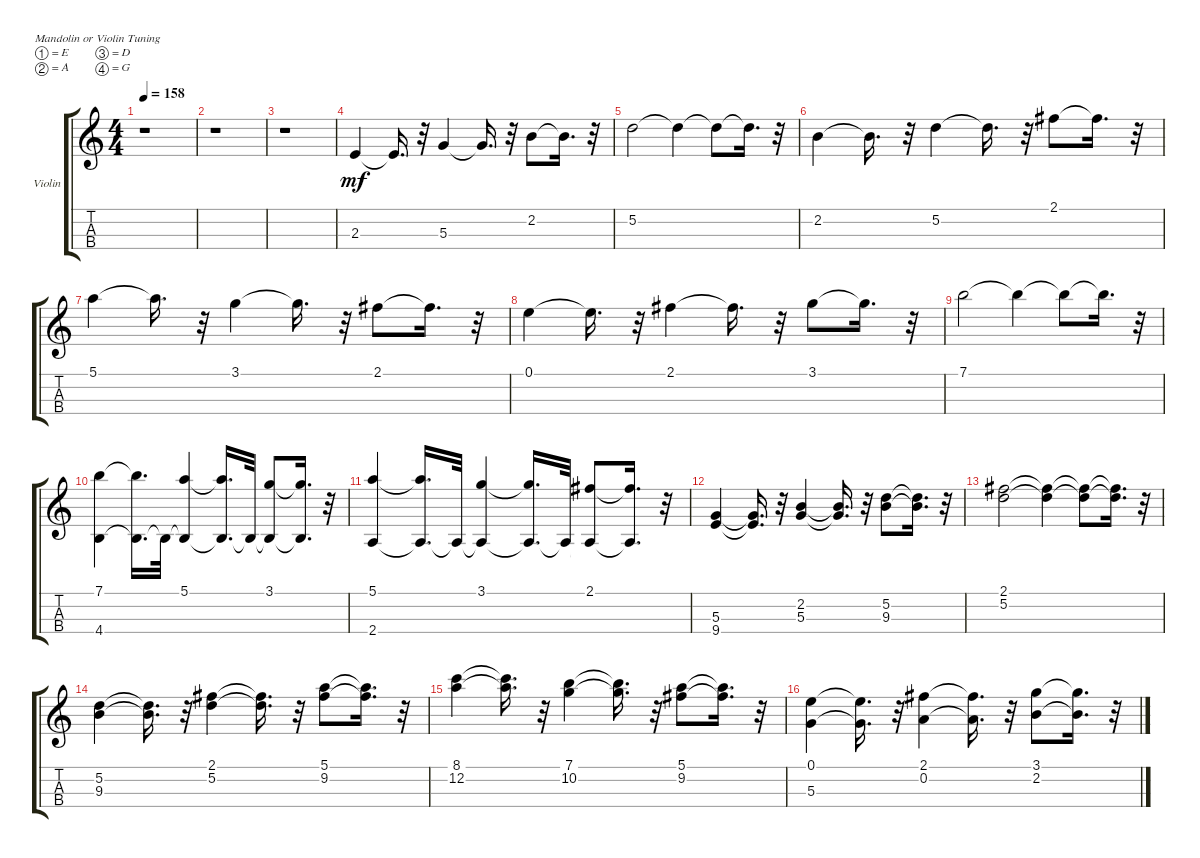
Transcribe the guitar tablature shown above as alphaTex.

\bracketExtendMode groupsimilarinstruments
\firstSystemTrackNameOrientation horizontal
\otherSystemsTrackNameOrientation horizontal
\track ("" "Violin") {instrument violin}
\staff {score tabs}
\tuning (E5 A4 D4 G3)
\ts (4 4)
\tempo 158
\clef g2
\ks c
r.1{dy mf} |
r.1 |
r.1 |
2.3.4 2.3{t}.16{d} r.32 5.3.4 5.3{t}.16{d} r.32 2.2.8 2.2{t}.16{d} r.32 |
5.2.2 5.2{t}.4 5.2{t}.8 5.2{t}.16{d} r.32 |
2.2.4 2.2{t}.16{d} r.32 5.2.4 5.2{t}.16{d} r.32 2.1.8 2.1{t}.16{d} r.32 |
5.1.4 5.1{t}.16{d} r.32 3.1.4 3.1{t}.16{d} r.32 2.1.8 2.1{t}.16{d} r.32 |
0.1.4 0.1{t}.16{d} r.32 2.1.4 2.1{t}.16{d} r.32 3.1.8 3.1{t}.16{d} r.32 |
7.1.2 7.1{t}.4 7.1{t}.8 7.1{t}.16{d} r.32 |
(4.4 7.1).4 (4.4{t} 7.1{t}).16{d} 4.4{t}.32 (4.4{t} 5.1).4 (4.4{t} 5.1{t}).16{d} 4.4{t}.32 (4.4{t} 3.1).8 (4.4{t} 3.1{t}).16{d} r.32 |
(2.4 5.1).4 (2.4{t} 5.1{t}).16{d} 2.4{t}.32 (2.4{t} 3.1).4 (2.4{t} 3.1{t}).16{d} 2.4{t}.32 (2.4{t} 2.1).8 (2.4{t} 2.1{t}).16{d} r.32 |
(5.3 9.4).4 (5.3{t} 9.4{t}).16{d} r.32 (2.2 5.3).4 (2.2{t} 5.3{t}).16{d} r.32 (5.2 9.3).8 (5.2{t} 9.3{t}).16{d} r.32 |
(2.1 5.2).2 (2.1{t} 5.2{t}).4 (2.1{t} 5.2{t}).8 (2.1{t} 5.2{t}).16{d} r.32 |
(5.2 9.3).4 (5.2{t} 9.3{t}).16{d} r.32 (2.1 5.2).4 (2.1{t} 5.2{t}).16{d} r.32 (5.1 9.2).8 (5.1{t} 9.2{t}).16{d} r.32 |
(8.1 12.2).4 (8.1{t} 12.2{t}).16{d} r.32 (7.1 10.2).4 (7.1{t} 10.2{t}).16{d} r.32 (5.1 9.2).8 (5.1{t} 9.2{t}).16{d} r.32 |
(5.3 0.1).4 (5.3{t} 0.1{t}).16{d} r.32 (0.2 2.1).4 (0.2{t} 2.1{t}).16{d} r.32 (2.2 3.1).8 (2.2{t} 3.1{t}).16{d} r.32
